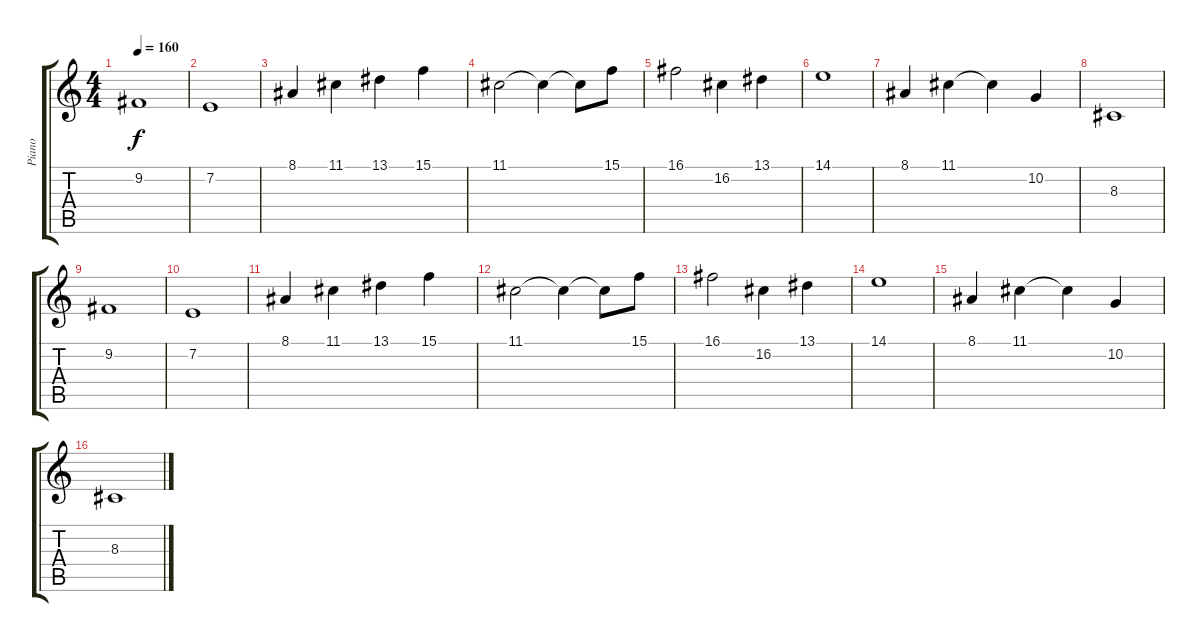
\track ("Piano" "Piano") {instrument acousticgrandpiano}
\staff {score tabs}
\tuning (D4 A3 F3 C3 G2 C2) {hide}
\ts (4 4)
\tempo 160
\clef g2
\ks c
9.2.1{dy f} |
7.2.1 |
8.1.4{volume 7} 11.1.4 13.1.4 15.1.4 |
11.1.2 11.1{t}.4 11.1{t}.8 15.1.8 |
16.1.2 16.2.4 13.1.4 |
14.1.1 |
8.1.4{volume 5} 11.1.4 11.1{t}.4 10.2.4 |
8.3.1 |
9.2.1 |
7.2.1 |
8.1.4{volume 3} 11.1.4 13.1.4 15.1.4 |
11.1.2 11.1{t}.4 11.1{t}.8 15.1.8 |
16.1.2 16.2.4 13.1.4 |
14.1.1 |
8.1.4{volume 0} 11.1.4 11.1{t}.4 10.2.4 |
8.3.1
